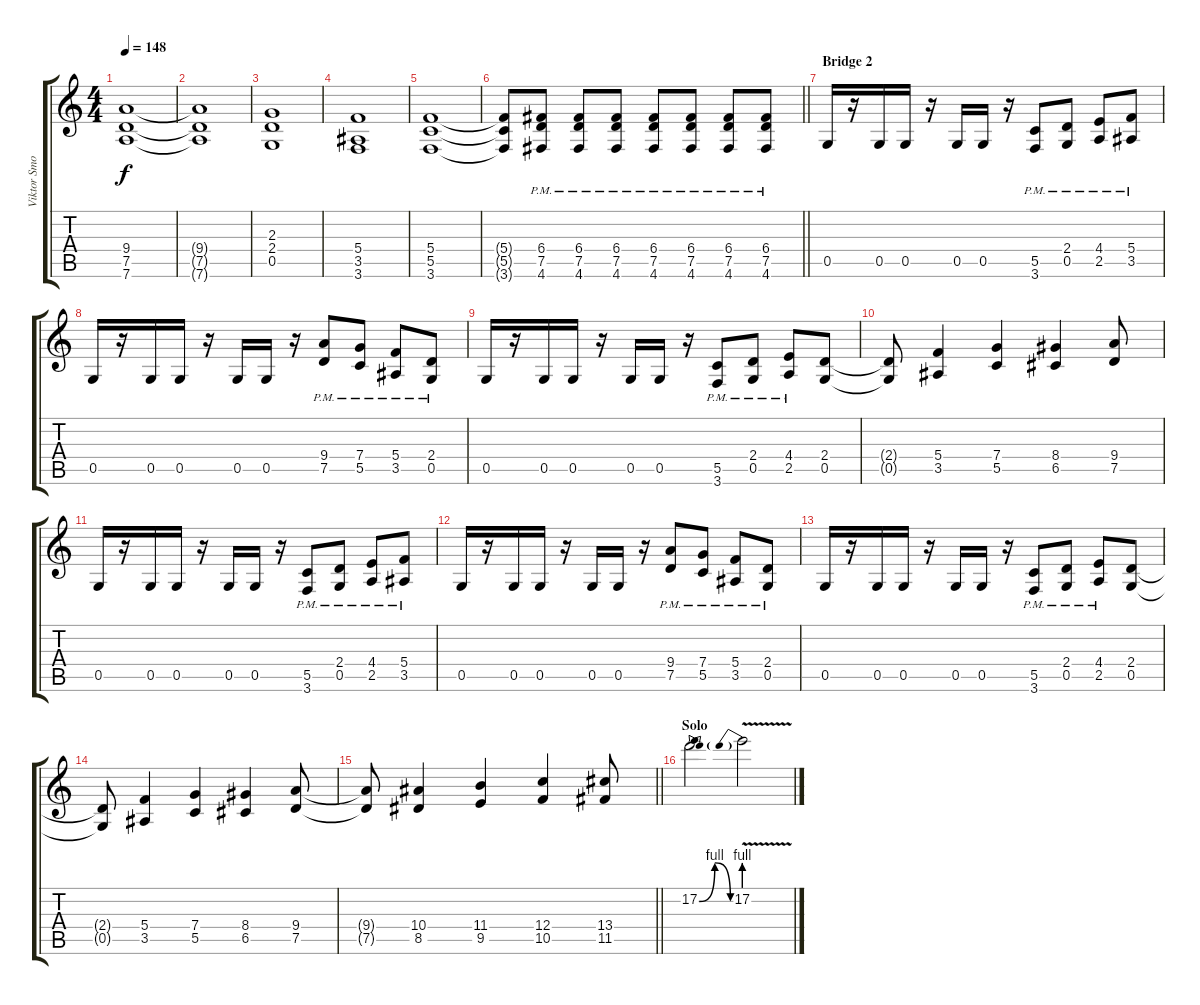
\track ("Viktor Smolski" "Viktor Smo") {instrument distortionguitar}
\staff {score tabs}
\tuning (D4 A3 F3 C3 G2 D2) {hide}
\ts (4 4)
\tempo 148
\clef g2
\ks c
(9.4 7.5 7.6).1{dy f} |
(9.4{t} 7.5{t} 7.6{t}).1 |
(2.3 2.4 0.5).1 |
(5.4 3.5 3.6).1 |
(5.4 5.5 3.6).1 |
\barLineRight lightlight
(5.4{t} 5.5{t} 3.6{t}).8 (6.4{pm} 7.5{pm} 4.6).8 (6.4{pm} 7.5{pm} 4.6).8 (6.4{pm} 7.5{pm} 4.6).8 (6.4{pm} 7.5{pm} 4.6).8 (6.4{pm} 7.5{pm} 4.6).8 (6.4{pm} 7.5{pm} 4.6).8 (6.4{pm} 7.5{pm} 4.6).8 |
\section ("" "Bridge 2")
0.5.16 r.16 0.5.16 0.5.16 r.16 0.5.16 0.5.16 r.16 (5.5{pm} 3.6{pm}).8 (2.4{pm} 0.5{pm}).8 (4.4{pm} 2.5{pm}).8 (5.4{pm} 3.5{pm}).8 |
0.5.16 r.16 0.5.16 0.5.16 r.16 0.5.16 0.5.16 r.16 (9.4{pm} 7.5{pm}).8 (7.4{pm} 5.5{pm}).8 (5.4{pm} 3.5{pm}).8 (2.4{pm} 0.5{pm}).8 |
0.5.16 r.16 0.5.16 0.5.16 r.16 0.5.16 0.5.16 r.16 (5.5{pm} 3.6{pm}).8 (2.4{pm} 0.5{pm}).8 (4.4{pm} 2.5{pm}).8 (2.4 0.5).8 |
(2.4{t} 0.5{t}).8 (5.4 3.5).4 (7.4 5.5).4 (8.4 6.5).4 (9.4 7.5).8 |
0.5.16 r.16 0.5.16 0.5.16 r.16 0.5.16 0.5.16 r.16 (5.5{pm} 3.6{pm}).8 (2.4{pm} 0.5{pm}).8 (4.4{pm} 2.5{pm}).8 (5.4{pm} 3.5{pm}).8 |
0.5.16 r.16 0.5.16 0.5.16 r.16 0.5.16 0.5.16 r.16 (9.4{pm} 7.5{pm}).8 (7.4{pm} 5.5{pm}).8 (5.4{pm} 3.5{pm}).8 (2.4{pm} 0.5{pm}).8 |
0.5.16 r.16 0.5.16 0.5.16 r.16 0.5.16 0.5.16 r.16 (5.5{pm} 3.6{pm}).8 (2.4{pm} 0.5{pm}).8 (4.4{pm} 2.5{pm}).8 (2.4 0.5).8 |
(2.4{t} 0.5{t}).8 (5.4 3.5).4 (7.4 5.5).4 (8.4 6.5).4 (9.4 7.5).8 |
\barLineRight lightlight
(9.4{t} 7.5{t}).8 (10.4 8.5).4 (11.4 9.5).4 (12.4 10.5).4 (13.4 11.5).8 |
\section ("" "Solo")
17.2{be (bendrelease 0 0 21 4 40 4 60 0)}.2 17.2{be (prebend 0 4 60 4) v}.2
